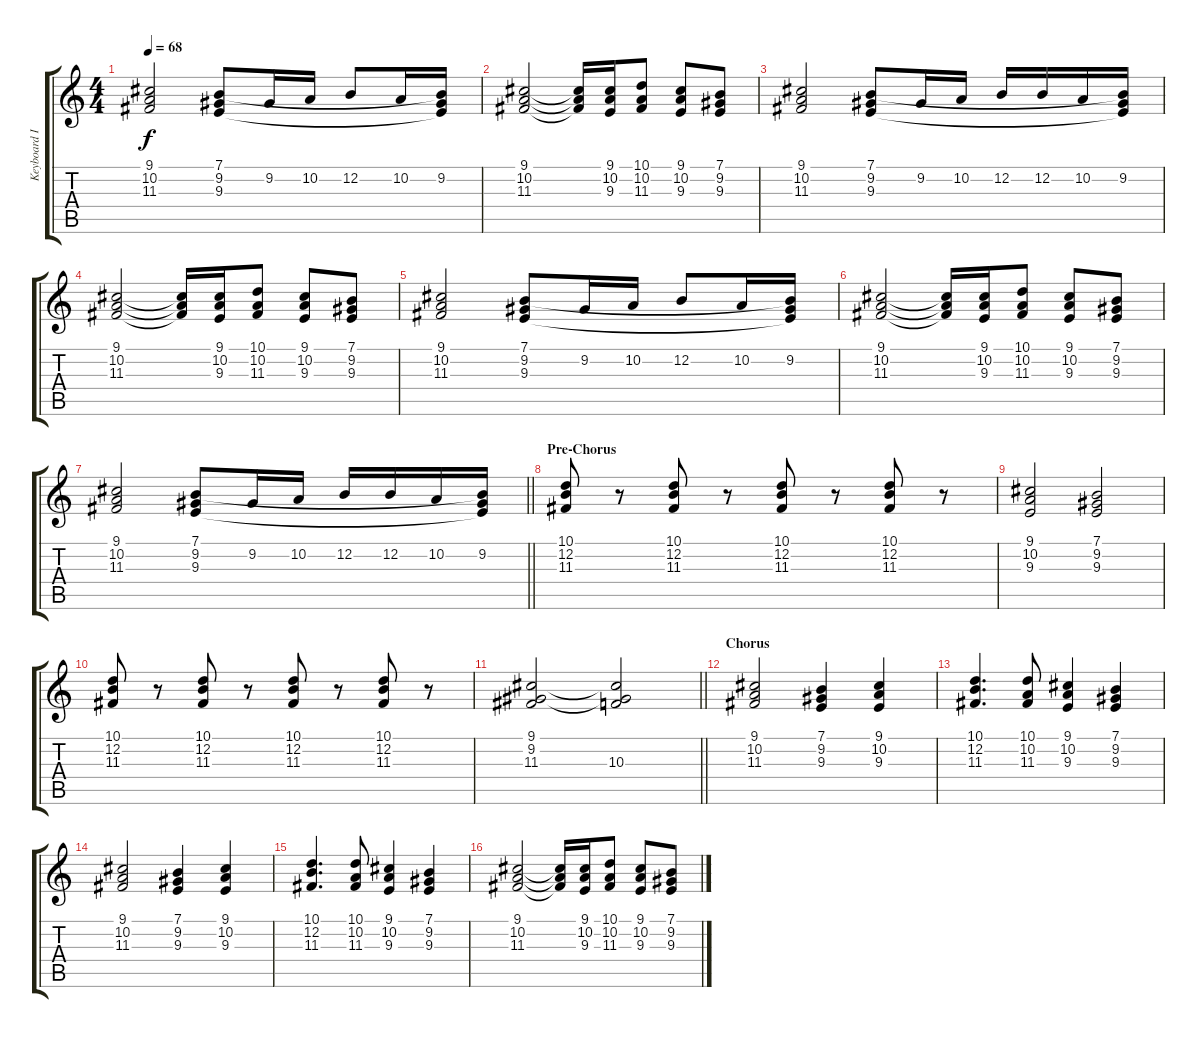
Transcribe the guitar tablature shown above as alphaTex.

\track ("Keyboard I" "Keyboard I") {instrument stringensemble1}
\staff {score tabs}
\tuning (E4 B3 G3 D3 A2 E2) {hide}
\ts (4 4)
\tempo 68
\clef g2
\ks c
(9.1 10.2 11.3).2{dy f} (7.1 9.2 9.3).8 9.2.16 10.2.16 12.2.8 10.2.16 (7.1{t} 9.2 9.3{t}).16 |
(9.1 10.2 11.3).2 (9.1{t} 10.2{t} 11.3{t}).16 (9.1 10.2 9.3).16 (10.1 10.2 11.3).8 (9.1 10.2 9.3).8 (7.1 9.2 9.3).8 |
(9.1 10.2 11.3).2 (7.1 9.2 9.3).8 9.2.16 10.2.16 12.2.16 12.2.16 10.2.16 (7.1{t} 9.2 9.3{t}).16 |
(9.1 10.2 11.3).2 (9.1{t} 10.2{t} 11.3{t}).16 (9.1 10.2 9.3).16 (10.1 10.2 11.3).8 (9.1 10.2 9.3).8 (7.1 9.2 9.3).8 |
(9.1 10.2 11.3).2 (7.1 9.2 9.3).8 9.2.16 10.2.16 12.2.8 10.2.16 (7.1{t} 9.2 9.3{t}).16 |
(9.1 10.2 11.3).2 (9.1{t} 10.2{t} 11.3{t}).16 (9.1 10.2 9.3).16 (10.1 10.2 11.3).8 (9.1 10.2 9.3).8 (7.1 9.2 9.3).8 |
\barLineRight lightlight
(9.1 10.2 11.3).2 (7.1 9.2 9.3).8 9.2.16 10.2.16 12.2.16 12.2.16 10.2.16 (7.1{t} 9.2 9.3{t}).16 |
\section ("" "Pre-Chorus")
(10.1 12.2 11.3).8 r.8 (10.1 12.2 11.3).8 r.8 (10.1 12.2 11.3).8 r.8 (10.1 12.2 11.3).8 r.8 |
(9.1 10.2 9.3).2 (7.1 9.2 9.3).2 |
(10.1 12.2 11.3).8 r.8 (10.1 12.2 11.3).8 r.8 (10.1 12.2 11.3).8 r.8 (10.1 12.2 11.3).8 r.8 |
\barLineRight lightlight
(9.1 9.2 11.3).2 (9.1{t} 9.2{t} 10.3).2 |
\section ("" "Chorus")
(9.1 10.2 11.3).2 (7.1 9.2 9.3).4 (9.1 10.2 9.3).4 |
(10.1 12.2 11.3).4{d} (10.1 10.2 11.3).8 (9.1 10.2 9.3).4 (7.1 9.2 9.3).4 |
(9.1 10.2 11.3).2 (7.1 9.2 9.3).4 (9.1 10.2 9.3).4 |
(10.1 12.2 11.3).4{d} (10.1 10.2 11.3).8 (9.1 10.2 9.3).4 (7.1 9.2 9.3).4 |
(9.1 10.2 11.3).2 (9.1{t} 10.2{t} 11.3{t}).16 (9.1 10.2 9.3).16 (10.1 10.2 11.3).8 (9.1 10.2 9.3).8 (7.1 9.2 9.3).8
